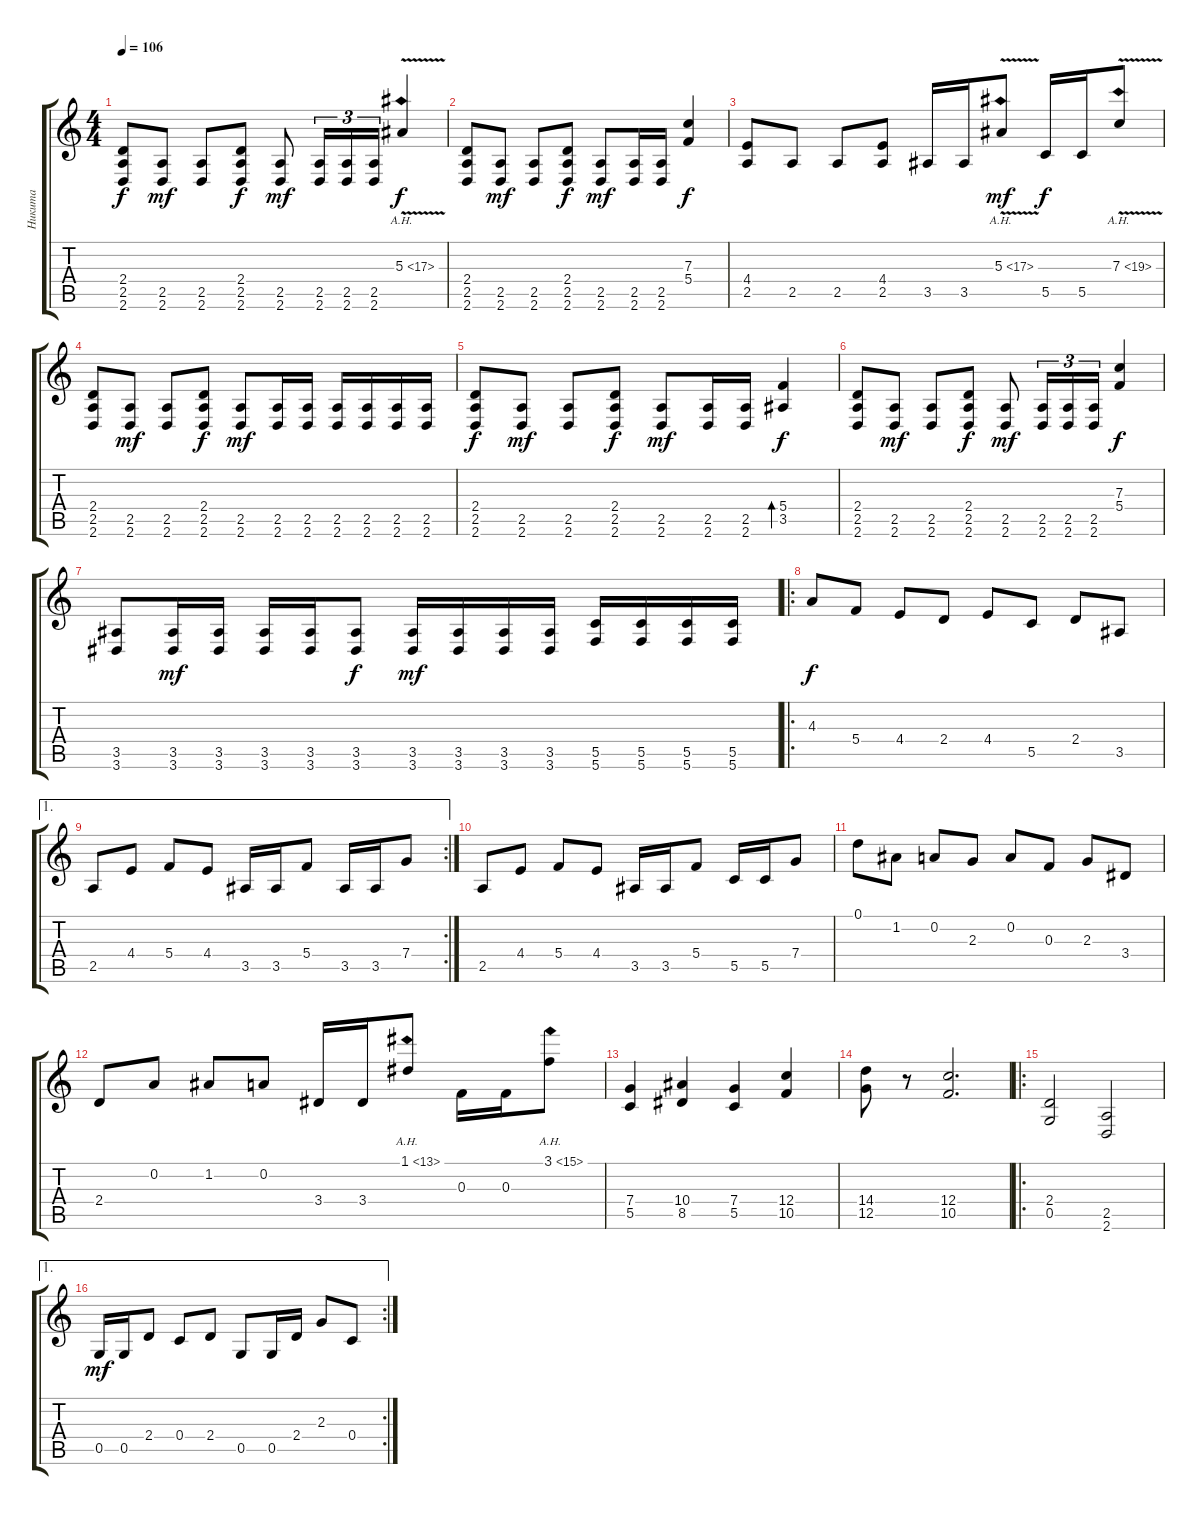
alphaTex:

\track ("Никита" "Никита") {instrument distortionguitar}
\staff {score tabs}
\tuning (D4 A3 F3 C3 G2 C2) {hide}
\ts (4 4)
\tempo 106
\clef g2
\ks c
(2.4 2.5 2.6).8{dy f} (2.5 2.6).8{dy mf} (2.5 2.6).8 (2.4 2.5 2.6).8{dy f} (2.5 2.6).8{dy mf} (2.5 2.6).16{tu (3 2)} (2.5 2.6).16{tu (3 2)} (2.5 2.6).16{tu (3 2)} 5.3{ah 12 v}.4{dy f} |
(2.4 2.5 2.6).8 (2.5 2.6).8{dy mf} (2.5 2.6).8 (2.4 2.5 2.6).8{dy f} (2.5 2.6).8{dy mf} (2.5 2.6).16 (2.5 2.6).16 (7.3 5.4).4{dy f} |
(4.4 2.5).8 2.5.8 2.5.8 (4.4 2.5).8 3.5.16 3.5.16 5.3{ah 12 v}.8{dy mf} 5.5.16{dy f} 5.5.16 7.3{ah 12 v}.8 |
(2.4 2.5 2.6).8 (2.5 2.6).8{dy mf} (2.5 2.6).8 (2.4 2.5 2.6).8{dy f} (2.5 2.6).8{dy mf} (2.5 2.6).16 (2.5 2.6).16 (2.5 2.6).16 (2.5 2.6).16 (2.5 2.6).16 (2.5 2.6).16 |
(2.4 2.5 2.6).8{dy f} (2.5 2.6).8{dy mf} (2.5 2.6).8 (2.4 2.5 2.6).8{dy f} (2.5 2.6).8{dy mf} (2.5 2.6).16 (2.5 2.6).16 (5.4 3.5).4{bd 120 dy f} |
(2.4 2.5 2.6).8 (2.5 2.6).8{dy mf} (2.5 2.6).8 (2.4 2.5 2.6).8{dy f} (2.5 2.6).8{dy mf} (2.5 2.6).16{tu (3 2)} (2.5 2.6).16{tu (3 2)} (2.5 2.6).16{tu (3 2)} (7.3 5.4).4{dy f} |
(3.5 3.6).8 (3.5 3.6).16{dy mf} (3.5 3.6).16 (3.5 3.6).16 (3.5 3.6).16 (3.5 3.6).8{dy f} (3.5 3.6).16{dy mf} (3.5 3.6).16 (3.5 3.6).16 (3.5 3.6).16 (5.5 5.6).16 (5.5 5.6).16 (5.5 5.6).16 (5.5 5.6).16 |
\ro
4.3.8{dy f} 5.4.8 4.4.8 2.4.8 4.4.8 5.5.8 2.4.8 3.5.8 |
\ae 1
\rc 2
2.5.8 4.4.8 5.4.8 4.4.8 3.5.16 3.5.16 5.4.8 3.5.16 3.5.16 7.4.8 |
2.5.8 4.4.8 5.4.8 4.4.8 3.5.16 3.5.16 5.4.8 5.5.16 5.5.16 7.4.8 |
0.1.8 1.2.8 0.2.8 2.3.8 0.2.8 0.3.8 2.3.8 3.4.8 |
2.4.8 0.2.8 1.2.8 0.2.8 3.4.16 3.4.16 1.1{ah 12}.8 0.3.16 0.3.16 3.1{ah 12}.8 |
(7.4 5.5).4{balance 8} (10.4 8.5).4 (7.4 5.5).4 (12.4 10.5).4 |
(14.4 12.5).8 r.8 (12.4 10.5).2{d} |
\ro
(2.4 0.5).2{balance 8} (2.5 2.6).2 |
\ae 1
\rc 2
0.5.16{dy mf} 0.5.16 2.4.8 0.4.8 2.4.8 0.5.8 0.5.16 2.4.16 2.3.8 0.4.8
